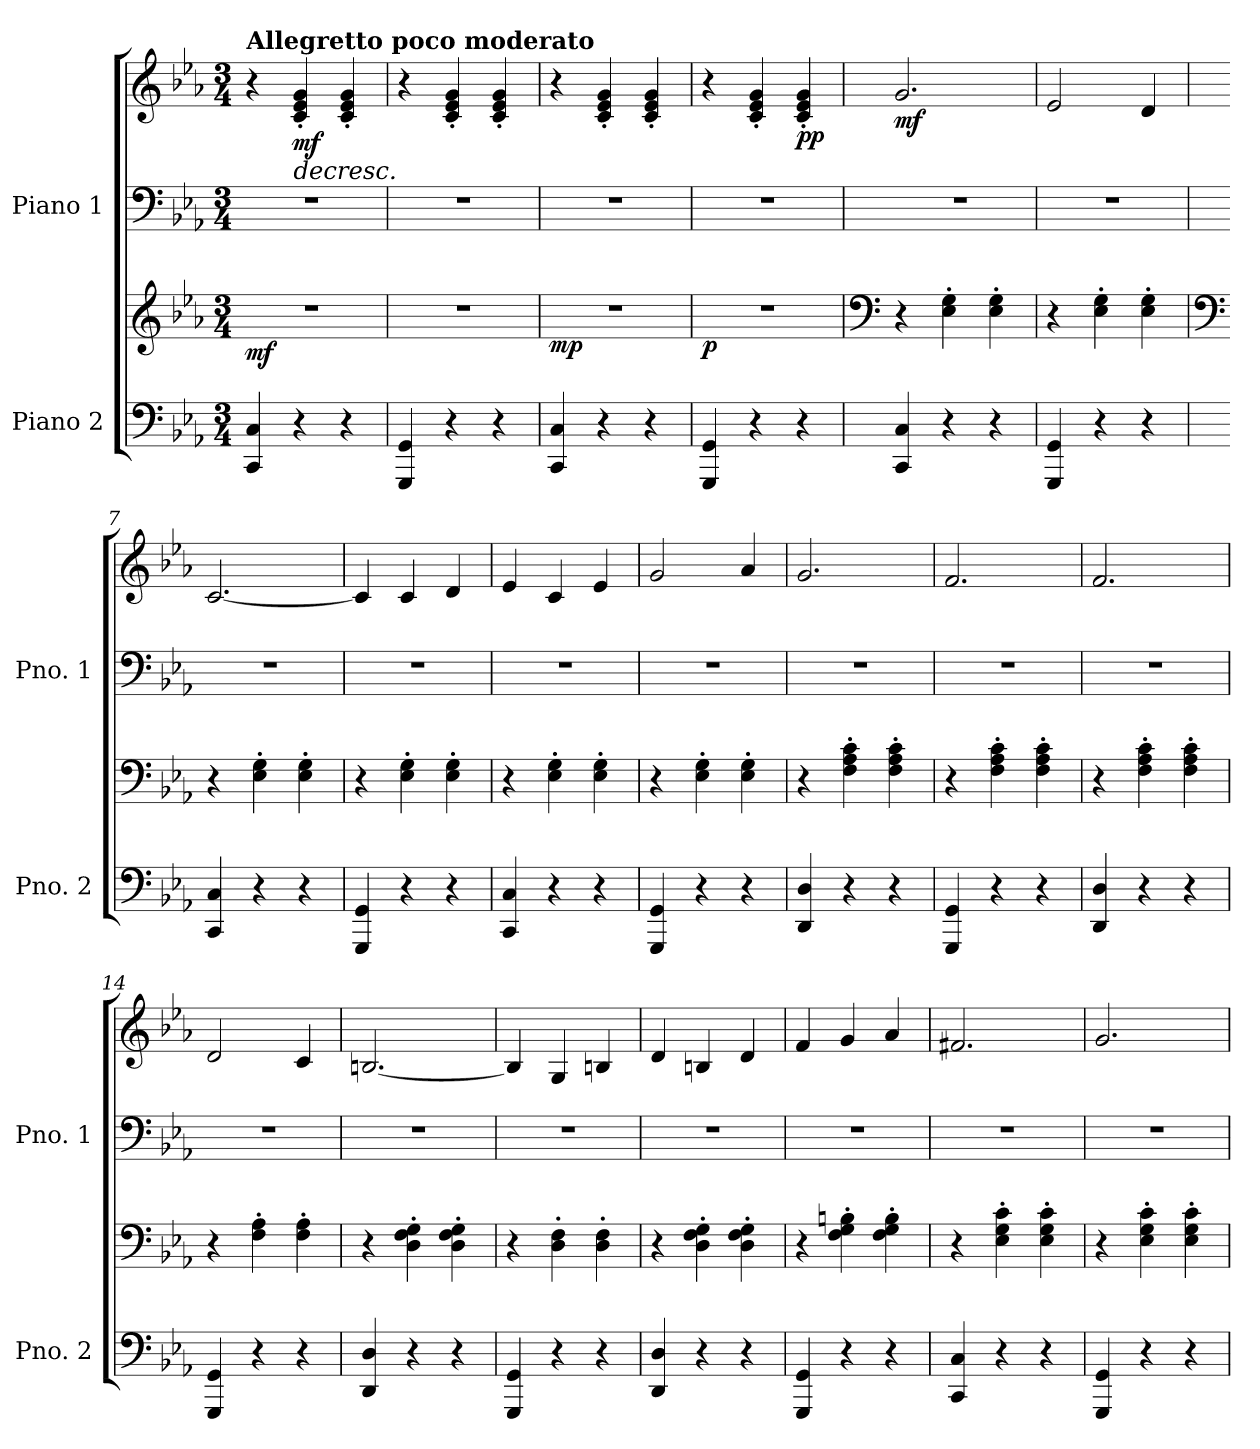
**kern	**kern	**dynam	**kern	**kern	**dynam
*part2	*part2	*part2	*part1	*part1	*part1
*staff4	*staff3	*staff3/4	*staff2	*staff1	*staff1/2
*I"Piano 2	*	*	*I"Piano 1	*	*
*I'Pno. 2	*	*	*I'Pno. 1	*	*
*clefF4	*clefG2	*	*clefF4	*clefG2	*
*k[b-e-a-]	*k[b-e-a-]	*	*k[b-e-a-]	*k[b-e-a-]	*
*M3/4	*M3/4	*	*M3/4	*M3/4	*
*MM174	*MM174	*	*MM174	*MM174	*
=1	=1	=1	=1	=1	=1
!	!	!	!	!LO:TX:a:B:t=Allegretto poco moderato	!
!	!	!LO:DY:b	!	!	!
4CC/ 4C/	2.r	mf	2.r	4r	.
!	!	!	!	!	!LO:HP:b
!	!	!	!	!	!LO:DY:n=1:b
4r	.	.	.	4c/' 4e-/' 4g/'	> mf
4r	.	.	.	4c/' 4e-/' 4g/'	.
=2	=2	=2	=2	=2	=2
4GGG/ 4GG/	2.r	.	2.r	4r	.
4r	.	.	.	4c/' 4e-/' 4g/'	.
4r	.	.	.	4c/' 4e-/' 4g/'	.
=3	=3	=3	=3	=3	=3
!	!	!LO:DY:b	!	!	!
4CC/ 4C/	2.r	mp	2.r	4r	.
4r	.	.	.	4c/' 4e-/' 4g/'	.
4r	.	.	.	4c/' 4e-/' 4g/'	.
=4	=4	=4	=4	=4	=4
!	!	!LO:DY:b	!	!	!
4GGG/ 4GG/	2.r	p	2.r	4r	.
4r	.	.	.	4c/' 4e-/' 4g/'	.
!	!	!	!	!	!LO:DY:b
4r	.	.	.	4c/' 4e-/' 4g/'	pp
.	.	.	.	.	]
=5	=5	=5	=5	=5	=5
*	*clefF4	*	*	*	*
!	!	!LO:DY:b	!	!	!
!	!	!LO:DY:n=1:b	!	!	!LO:DY:b
4CC/ 4C/	4r	p mp	2.r	2.g/	mf
4r	4E-\' 4G\'	.	.	.	.
4r	4E-\' 4G\'	.	.	.	.
=6	=6	=6	=6	=6	=6
4GGG/ 4GG/	4r	.	2.r	2e-/	.
4r	4E-\' 4G\'	.	.	.	.
4r	4E-\' 4G\'	.	.	4d/	.
!!LO:LB:g=z
=7	=7	=7	=7	=7	=7
*	*clefF4	*	*	*	*
4CC/ 4C/	4r	.	2.r	[2.c/	.
4r	4E-\' 4G\'	.	.	.	.
4r	4E-\' 4G\'	.	.	.	.
=8	=8	=8	=8	=8	=8
4GGG/ 4GG/	4r	.	2.r	4c/]	.
4r	4E-\' 4G\'	.	.	4c/	.
4r	4E-\' 4G\'	.	.	4d/	.
=9	=9	=9	=9	=9	=9
4CC/ 4C/	4r	.	2.r	4e-/	.
4r	4E-\' 4G\'	.	.	4c/	.
4r	4E-\' 4G\'	.	.	4e-/	.
=10	=10	=10	=10	=10	=10
4GGG/ 4GG/	4r	.	2.r	2g/	.
4r	4E-\' 4G\'	.	.	.	.
4r	4E-\' 4G\'	.	.	4a-/	.
=11	=11	=11	=11	=11	=11
4DD/ 4D/	4r	.	2.r	2.g/	.
4r	4F\' 4A-\' 4c\'	.	.	.	.
4r	4F\' 4A-\' 4c\'	.	.	.	.
=12	=12	=12	=12	=12	=12
4GGG/ 4GG/	4r	.	2.r	2.f/	.
4r	4F\' 4A-\' 4c\'	.	.	.	.
4r	4F\' 4A-\' 4c\'	.	.	.	.
=13	=13	=13	=13	=13	=13
4DD/ 4D/	4r	.	2.r	2.f/	.
4r	4F\' 4A-\' 4c\'	.	.	.	.
4r	4F\' 4A-\' 4c\'	.	.	.	.
!!LO:LB:g=z
=14	=14	=14	=14	=14	=14
4GGG/ 4GG/	4r	.	2.r	2d/	.
4r	4F\' 4A-\'	.	.	.	.
4r	4F\' 4A-\'	.	.	4c/	.
=15	=15	=15	=15	=15	=15
4DD/ 4D/	4r	.	2.r	[2.Bn/	.
4r	4D\' 4F\' 4G\'	.	.	.	.
4r	4D\' 4F\' 4G\'	.	.	.	.
=16	=16	=16	=16	=16	=16
4GGG/ 4GG/	4r	.	2.r	4B/]	.
4r	4D\' 4F\'	.	.	4G/	.
4r	4D\' 4F\'	.	.	4Bn/	.
=17	=17	=17	=17	=17	=17
4DD/ 4D/	4r	.	2.r	4d/	.
4r	4D\' 4F\' 4G\'	.	.	4Bn/	.
4r	4D\' 4F\' 4G\'	.	.	4d/	.
=18	=18	=18	=18	=18	=18
4GGG/ 4GG/	4r	.	2.r	4f/	.
4r	4F\' 4G\' 4Bn\'	.	.	4g/	.
4r	4F\' 4G\' 4B\'	.	.	4a-/	.
=19	=19	=19	=19	=19	=19
4CC/ 4C/	4r	.	2.r	2.f#X/	.
4r	4E-\' 4G\' 4c\'	.	.	.	.
4r	4E-\' 4G\' 4c\'	.	.	.	.
=20	=20	=20	=20	=20	=20
4GGG/ 4GG/	4r	.	2.r	2.g/	.
4r	4E-\' 4G\' 4c\'	.	.	.	.
4r	4E-\' 4G\' 4c\'	.	.	.	.
=	=	=	=	=	=
*-	*-	*-	*-	*-	*-
